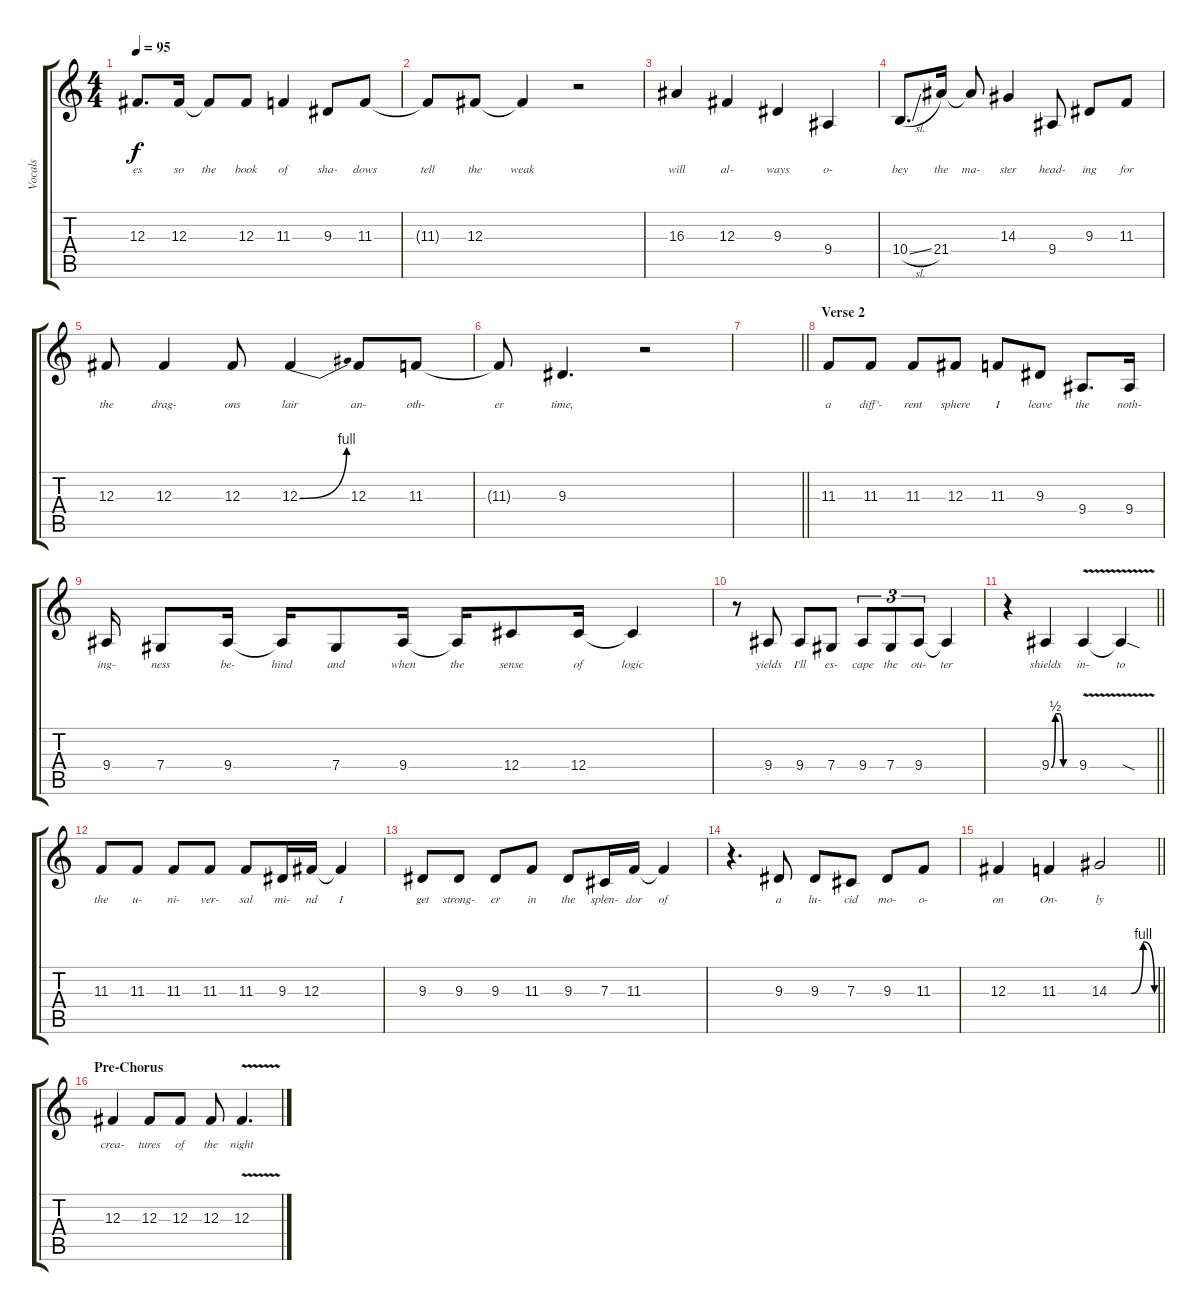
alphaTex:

\track ("Vocals" "Vocals") {instrument flute}
\staff {score tabs}
\tuning (Eb4 Bb3 Gb3 Db3 Ab2 Eb2) {hide}
\ts (4 4)
\tempo 95
\clef g2
\ks c
12.3.8{d lyrics (0 "es") lyrics (1 "") lyrics (2 "") lyrics (3 "") lyrics (4 "") dy f} 12.3.16{lyrics (0 "so") lyrics (1 "") lyrics (2 "") lyrics (3 "") lyrics (4 "")} 12.3{t}.8{lyrics (0 "the") lyrics (1 "") lyrics (2 "") lyrics (3 "") lyrics (4 "")} 12.3.8{lyrics (0 "book") lyrics (1 "") lyrics (2 "") lyrics (3 "") lyrics (4 "")} 11.3.4{lyrics (0 "of") lyrics (1 "") lyrics (2 "") lyrics (3 "") lyrics (4 "")} 9.3.8{lyrics (0 "sha-") lyrics (1 "") lyrics (2 "") lyrics (3 "") lyrics (4 "")} 11.3.8{lyrics (0 "dows") lyrics (1 "") lyrics (2 "") lyrics (3 "") lyrics (4 "")} |
11.3{t}.8{lyrics (0 "tell") lyrics (1 "") lyrics (2 "") lyrics (3 "") lyrics (4 "")} 12.3.8{lyrics (0 "the") lyrics (1 "") lyrics (2 "") lyrics (3 "") lyrics (4 "")} 12.3{t}.4{lyrics (0 "weak") lyrics (1 "") lyrics (2 "") lyrics (3 "") lyrics (4 "")} r.2 |
16.3.4{lyrics (0 "will") lyrics (1 "") lyrics (2 "") lyrics (3 "") lyrics (4 "")} 12.3.4{lyrics (0 "al-") lyrics (1 "") lyrics (2 "") lyrics (3 "") lyrics (4 "")} 9.3.4{lyrics (0 "ways") lyrics (1 "") lyrics (2 "") lyrics (3 "") lyrics (4 "")} 9.4.4{lyrics (0 "o-") lyrics (1 "") lyrics (2 "") lyrics (3 "") lyrics (4 "")} |
10.4{sl}.8{d lyrics (0 "bey") lyrics (1 "") lyrics (2 "") lyrics (3 "") lyrics (4 "")} 21.4.16{lyrics (0 "the") lyrics (1 "") lyrics (2 "") lyrics (3 "") lyrics (4 "")} 21.4{t}.8{lyrics (0 "ma-") lyrics (1 "") lyrics (2 "") lyrics (3 "") lyrics (4 "")} 14.3.4{lyrics (0 "ster") lyrics (1 "") lyrics (2 "") lyrics (3 "") lyrics (4 "")} 9.4.8{lyrics (0 "head-") lyrics (1 "") lyrics (2 "") lyrics (3 "") lyrics (4 "")} 9.3.8{lyrics (0 "ing") lyrics (1 "") lyrics (2 "") lyrics (3 "") lyrics (4 "")} 11.3.8{lyrics (0 "for") lyrics (1 "") lyrics (2 "") lyrics (3 "") lyrics (4 "")} |
12.3.8{lyrics (0 "the") lyrics (1 "") lyrics (2 "") lyrics (3 "") lyrics (4 "")} 12.3.4{lyrics (0 "drag-") lyrics (1 "") lyrics (2 "") lyrics (3 "") lyrics (4 "")} 12.3.8{lyrics (0 "ons") lyrics (1 "") lyrics (2 "") lyrics (3 "") lyrics (4 "")} 12.3{be (bend 0 0 60 4)}.4{lyrics (0 "lair") lyrics (1 "") lyrics (2 "") lyrics (3 "") lyrics (4 "")} 12.3.8{lyrics (0 "an-") lyrics (1 "") lyrics (2 "") lyrics (3 "") lyrics (4 "")} 11.3.8{lyrics (0 "oth-") lyrics (1 "") lyrics (2 "") lyrics (3 "") lyrics (4 "")} |
11.3{t}.8{lyrics (0 "er") lyrics (1 "") lyrics (2 "") lyrics (3 "") lyrics (4 "")} 9.3.4{d lyrics (0 "time,") lyrics (1 "") lyrics (2 "") lyrics (3 "") lyrics (4 "")} r.2 |
\barLineRight lightlight
|
\section ("" "Verse 2")
11.3.8{lyrics (0 "a") lyrics (1 "") lyrics (2 "") lyrics (3 "") lyrics (4 "")} 11.3.8{lyrics (0 "diff'-") lyrics (1 "") lyrics (2 "") lyrics (3 "") lyrics (4 "")} 11.3.8{lyrics (0 "rent") lyrics (1 "") lyrics (2 "") lyrics (3 "") lyrics (4 "")} 12.3.8{lyrics (0 "sphere") lyrics (1 "") lyrics (2 "") lyrics (3 "") lyrics (4 "")} 11.3.8{lyrics (0 "I") lyrics (1 "") lyrics (2 "") lyrics (3 "") lyrics (4 "")} 9.3.8{lyrics (0 "leave") lyrics (1 "") lyrics (2 "") lyrics (3 "") lyrics (4 "")} 9.4.8{d lyrics (0 "the") lyrics (1 "") lyrics (2 "") lyrics (3 "") lyrics (4 "")} 9.4.16{lyrics (0 "noth-") lyrics (1 "") lyrics (2 "") lyrics (3 "") lyrics (4 "")} |
9.4.16{lyrics (0 "ing-") lyrics (1 "") lyrics (2 "") lyrics (3 "") lyrics (4 "") beam split} 7.4.8{lyrics (0 "ness") lyrics (1 "") lyrics (2 "") lyrics (3 "") lyrics (4 "")} 9.4.16{lyrics (0 "be-") lyrics (1 "") lyrics (2 "") lyrics (3 "") lyrics (4 "")} 9.4{t}.16{lyrics (0 "hind") lyrics (1 "") lyrics (2 "") lyrics (3 "") lyrics (4 "")} 7.4.8{lyrics (0 "and") lyrics (1 "") lyrics (2 "") lyrics (3 "") lyrics (4 "")} 9.4.16{lyrics (0 "when") lyrics (1 "") lyrics (2 "") lyrics (3 "") lyrics (4 "")} 9.4{t}.16{lyrics (0 "the") lyrics (1 "") lyrics (2 "") lyrics (3 "") lyrics (4 "")} 12.4.8{lyrics (0 "sense") lyrics (1 "") lyrics (2 "") lyrics (3 "") lyrics (4 "")} 12.4.16{lyrics (0 "of") lyrics (1 "") lyrics (2 "") lyrics (3 "") lyrics (4 "")} 12.4{t}.4{lyrics (0 "logic") lyrics (1 "") lyrics (2 "") lyrics (3 "") lyrics (4 "")} |
r.8 9.4.8{lyrics (0 "yields") lyrics (1 "") lyrics (2 "") lyrics (3 "") lyrics (4 "")} 9.4.8{lyrics (0 "I'll") lyrics (1 "") lyrics (2 "") lyrics (3 "") lyrics (4 "")} 7.4.8{lyrics (0 "es-") lyrics (1 "") lyrics (2 "") lyrics (3 "") lyrics (4 "")} 9.4.8{tu (3 2) lyrics (0 "cape") lyrics (1 "") lyrics (2 "") lyrics (3 "") lyrics (4 "")} 7.4.8{tu (3 2) lyrics (0 "the") lyrics (1 "") lyrics (2 "") lyrics (3 "") lyrics (4 "")} 9.4.8{tu (3 2) lyrics (0 "ou-") lyrics (1 "") lyrics (2 "") lyrics (3 "") lyrics (4 "")} 9.4{t}.4{lyrics (0 "ter") lyrics (1 "") lyrics (2 "") lyrics (3 "") lyrics (4 "")} |
\barLineRight lightlight
r.4 9.4{be (custom 0 0 10 2 20 2 30 0 60 0)}.4{lyrics (0 "shields") lyrics (1 "") lyrics (2 "") lyrics (3 "") lyrics (4 "")} 9.4{v}.4{lyrics (0 "in-") lyrics (1 "") lyrics (2 "") lyrics (3 "") lyrics (4 "")} 9.4{sod t}.4{lyrics (0 "to") lyrics (1 "") lyrics (2 "") lyrics (3 "") lyrics (4 "")} |
11.3.8{lyrics (0 "the") lyrics (1 "") lyrics (2 "") lyrics (3 "") lyrics (4 "")} 11.3.8{lyrics (0 "u-") lyrics (1 "") lyrics (2 "") lyrics (3 "") lyrics (4 "")} 11.3.8{lyrics (0 "ni-") lyrics (1 "") lyrics (2 "") lyrics (3 "") lyrics (4 "")} 11.3.8{lyrics (0 "ver-") lyrics (1 "") lyrics (2 "") lyrics (3 "") lyrics (4 "")} 11.3.8{lyrics (0 "sal") lyrics (1 "") lyrics (2 "") lyrics (3 "") lyrics (4 "")} 9.3.16{lyrics (0 "mi-") lyrics (1 "") lyrics (2 "") lyrics (3 "") lyrics (4 "")} 12.3.16{lyrics (0 "nd") lyrics (1 "") lyrics (2 "") lyrics (3 "") lyrics (4 "")} 12.3{t}.4{lyrics (0 "I") lyrics (1 "") lyrics (2 "") lyrics (3 "") lyrics (4 "")} |
9.3.8{lyrics (0 "get") lyrics (1 "") lyrics (2 "") lyrics (3 "") lyrics (4 "")} 9.3.8{lyrics (0 "strong-") lyrics (1 "") lyrics (2 "") lyrics (3 "") lyrics (4 "")} 9.3.8{lyrics (0 "er") lyrics (1 "") lyrics (2 "") lyrics (3 "") lyrics (4 "")} 11.3.8{lyrics (0 "in") lyrics (1 "") lyrics (2 "") lyrics (3 "") lyrics (4 "")} 9.3.8{lyrics (0 "the") lyrics (1 "") lyrics (2 "") lyrics (3 "") lyrics (4 "")} 7.3.16{lyrics (0 "splen-") lyrics (1 "") lyrics (2 "") lyrics (3 "") lyrics (4 "")} 11.3.16{lyrics (0 "dor") lyrics (1 "") lyrics (2 "") lyrics (3 "") lyrics (4 "")} 11.3{t}.4{lyrics (0 "of") lyrics (1 "") lyrics (2 "") lyrics (3 "") lyrics (4 "")} |
r.4{d} 9.3.8{lyrics (0 "a") lyrics (1 "") lyrics (2 "") lyrics (3 "") lyrics (4 "")} 9.3.8{lyrics (0 "lu-") lyrics (1 "") lyrics (2 "") lyrics (3 "") lyrics (4 "")} 7.3.8{lyrics (0 "cid") lyrics (1 "") lyrics (2 "") lyrics (3 "") lyrics (4 "")} 9.3.8{lyrics (0 "mo-") lyrics (1 "") lyrics (2 "") lyrics (3 "") lyrics (4 "")} 11.3.8{lyrics (0 "o-") lyrics (1 "") lyrics (2 "") lyrics (3 "") lyrics (4 "")} |
\barLineRight lightlight
12.3.4{lyrics (0 "on") lyrics (1 "") lyrics (2 "") lyrics (3 "") lyrics (4 "")} 11.3.4{lyrics (0 "On-") lyrics (1 "") lyrics (2 "") lyrics (3 "") lyrics (4 "")} 14.3{be (custom 0 0 29 0 45 4 60 0)}.2{lyrics (0 "ly") lyrics (1 "") lyrics (2 "") lyrics (3 "") lyrics (4 "")} |
\section ("" "Pre-Chorus")
12.3.4{lyrics (0 "crea-") lyrics (1 "") lyrics (2 "") lyrics (3 "") lyrics (4 "")} 12.3.8{lyrics (0 "tures") lyrics (1 "") lyrics (2 "") lyrics (3 "") lyrics (4 "")} 12.3.8{lyrics (0 "of") lyrics (1 "") lyrics (2 "") lyrics (3 "") lyrics (4 "")} 12.3.8{lyrics (0 "the") lyrics (1 "") lyrics (2 "") lyrics (3 "") lyrics (4 "")} 12.3{v}.4{d lyrics (0 "night") lyrics (1 "") lyrics (2 "") lyrics (3 "") lyrics (4 "")}
